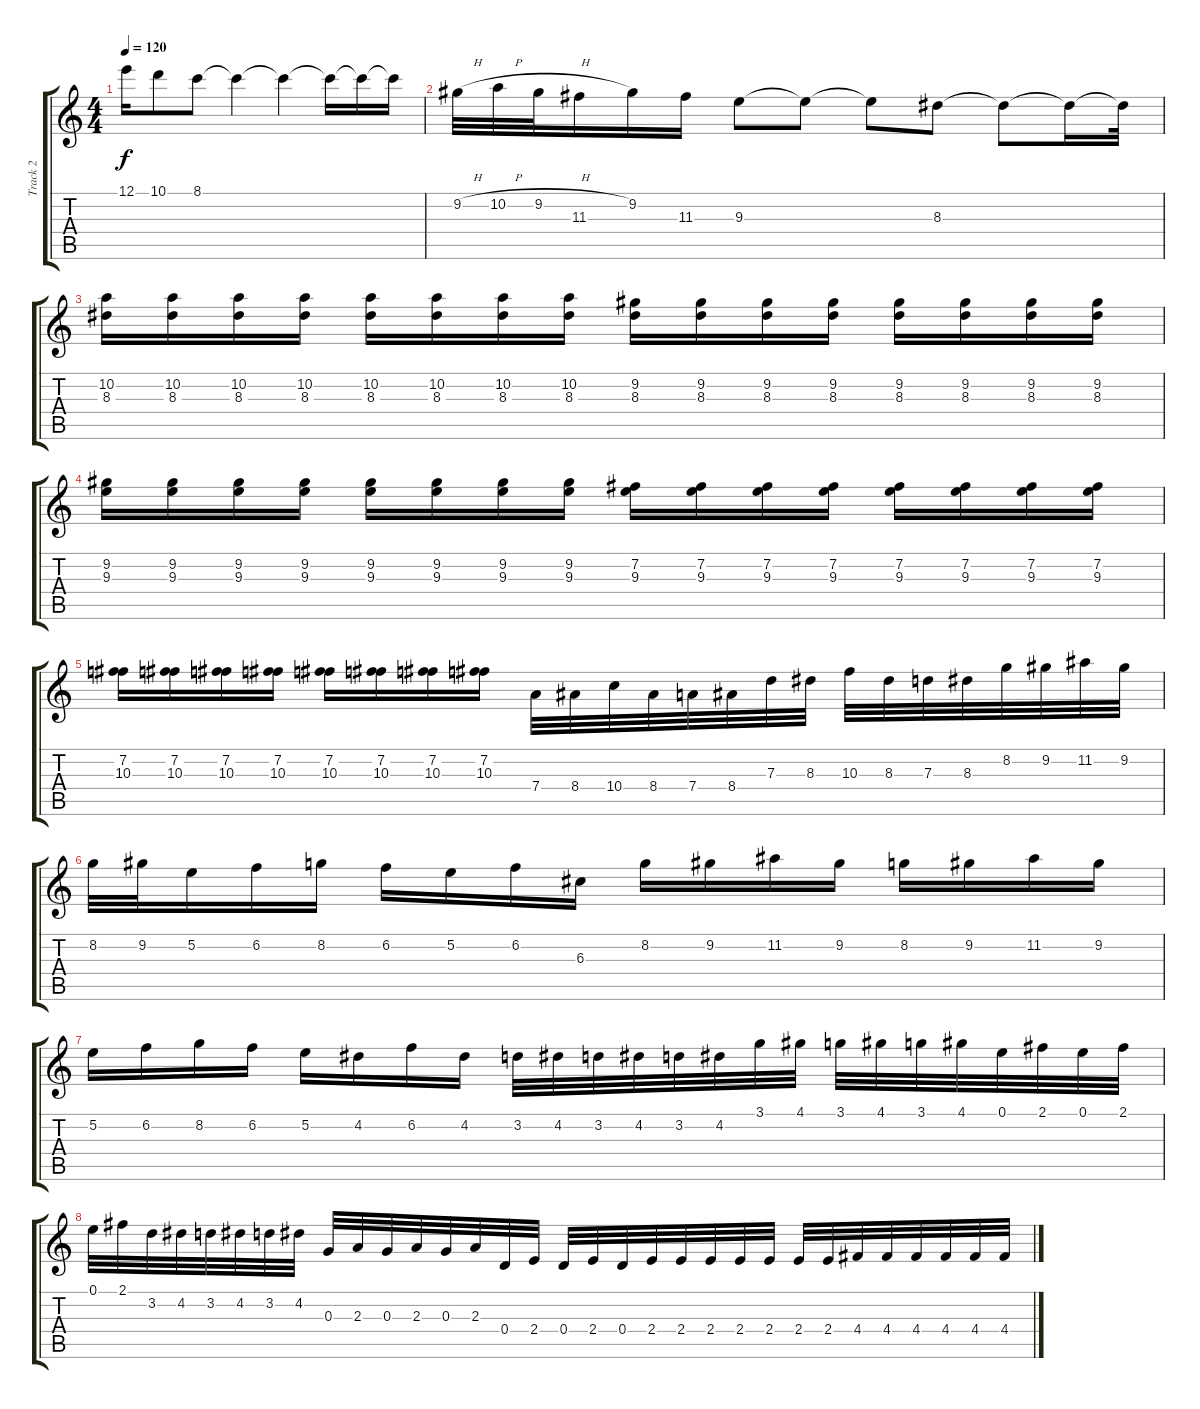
\track ("Track 2" "Track 2") {instrument distortionguitar}
\staff {score tabs}
\tuning (E4 B3 G3 D3 A2 E2) {hide}
\ts (4 4)
\tempo 120
\clef g2
\ks c
12.1{t}.16{dy f} 10.1.8 8.1.8 8.1{t}.4 8.1{t}.4 8.1{t}.16 8.1{t}.16 8.1{t}.16 |
9.2{h}.32 10.2{h}.32 9.2{h}.32 11.3.16 9.2.16 11.3.16 9.3.8 9.3{t}.8 9.3{t}.8 8.3.8 8.3{t}.8 8.3{t}.16 8.3{t}.32 |
(10.2 8.3).16 (10.2 8.3).16 (10.2 8.3).16 (10.2 8.3).16 (10.2 8.3).16 (10.2 8.3).16 (10.2 8.3).16 (10.2 8.3).16 (9.2 8.3).16 (9.2 8.3).16 (9.2 8.3).16 (9.2 8.3).16 (9.2 8.3).16 (9.2 8.3).16 (9.2 8.3).16 (9.2 8.3).16 |
(9.2 9.3).16 (9.2 9.3).16 (9.2 9.3).16 (9.2 9.3).16 (9.2 9.3).16 (9.2 9.3).16 (9.2 9.3).16 (9.2 9.3).16 (7.2 9.3).16 (7.2 9.3).16 (7.2 9.3).16 (7.2 9.3).16 (7.2 9.3).16 (7.2 9.3).16 (7.2 9.3).16 (7.2 9.3).16 |
(7.2 10.3).16 (7.2 10.3).16 (7.2 10.3).16 (7.2 10.3).16 (7.2 10.3).16 (7.2 10.3).16 (7.2 10.3).16 (7.2 10.3).16 7.4.32 8.4.32 10.4.32 8.4.32 7.4.32 8.4.32 7.3.32 8.3.32 10.3.32 8.3.32 7.3.32 8.3.32 8.2.32 9.2.32 11.2.32 9.2.32 |
8.2.32 9.2.32 5.2.16 6.2.16 8.2.16 6.2.16 5.2.16 6.2.16 6.3.16 8.2.16 9.2.16 11.2.16 9.2.16 8.2.16 9.2.16 11.2.16 9.2.16 |
5.2.16 6.2.16 8.2.16 6.2.16 5.2.16 4.2.16 6.2.16 4.2.16 3.2.32 4.2.32 3.2.32 4.2.32 3.2.32 4.2.32 3.1.32 4.1.32 3.1.32 4.1.32 3.1.32 4.1.32 0.1.32 2.1.32 0.1.32 2.1.32 |
0.1.32 2.1.32 3.2.32 4.2.32 3.2.32 4.2.32 3.2.32 4.2.32 0.3.32 2.3.32 0.3.32 2.3.32 0.3.32 2.3.32 0.4.32 2.4.32 0.4.32 2.4.32 0.4.32 2.4.32 2.4.32 2.4.32 2.4.32 2.4.32 2.4.32 2.4.32 4.4.32 4.4.32 4.4.32 4.4.32 4.4.32 4.4.32
